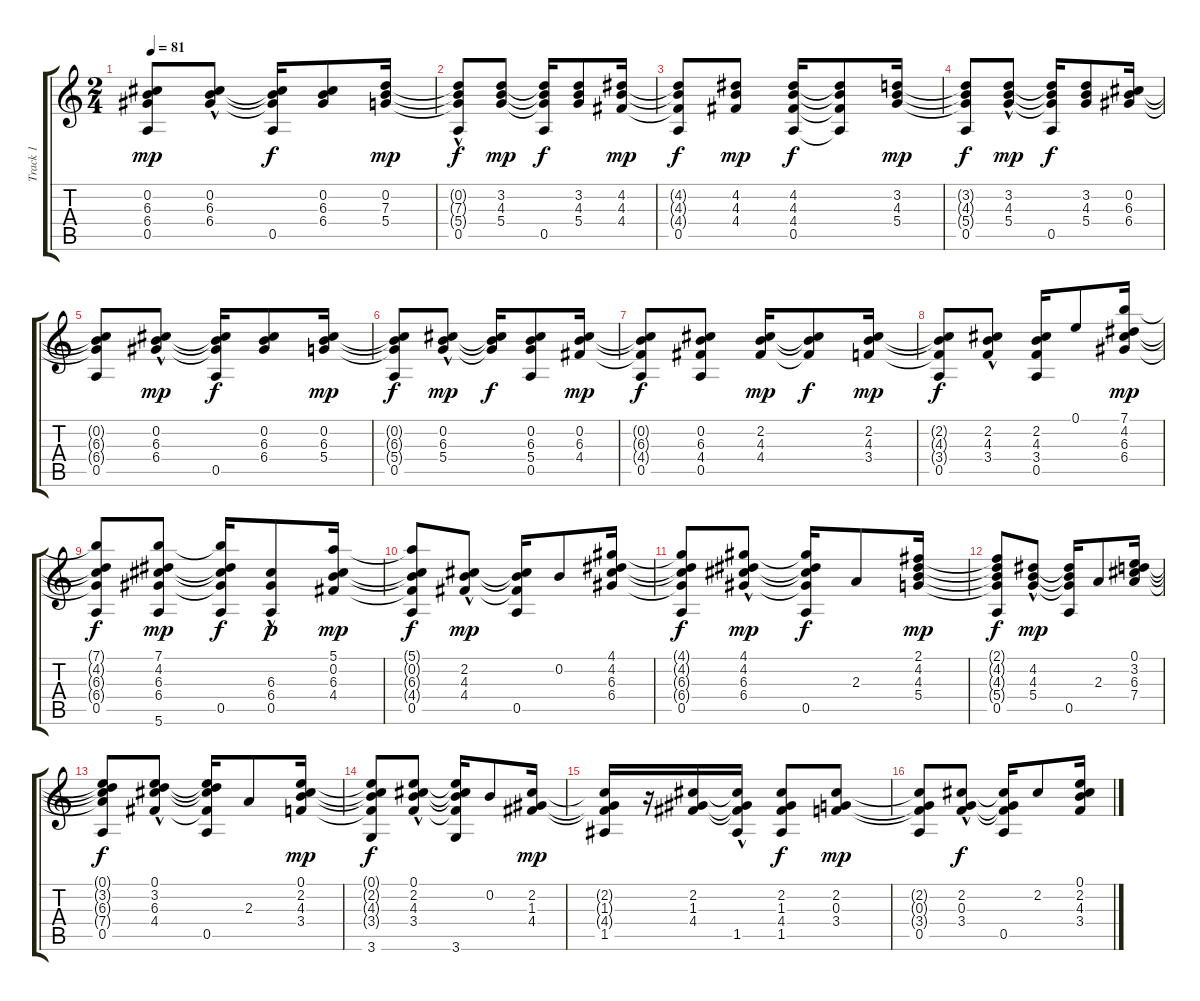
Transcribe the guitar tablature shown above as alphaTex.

\track ("Track 1" "Track 1") {instrument acousticguitarnylon}
\staff {score tabs}
\tuning (E4 B3 G3 D3 A2 E2) {hide}
\ts (2 4)
\tempo 81
\clef g2
\ks c
(0.2 6.3 6.4 0.5).8{dy mp balance 8 instrument acousticguitarnylon} (0.2{hac} 6.3{hac} 6.4{hac}).8 (0.2{t} 6.3{t} 6.4{t} 0.5).16{dy f} (0.2 6.3 6.4).8 (0.2 7.3 5.4).16{dy mp} |
(0.2{hac t} 7.3{hac t} 5.4{t} 0.5).8{dy f} (3.2 4.3 5.4).8{dy mp} (3.2{t} 4.3{t} 5.4{t} 0.5).16{dy f} (3.2 4.3 5.4).8 (4.2 4.3 4.4).16{dy mp} |
(4.2{t} 4.3{t} 4.4{t} 0.5).8{dy f} (4.2 4.3 4.4).8{dy mp} (4.2 4.3 4.4 0.5).16{dy f} (4.2{t} 4.3{t} 4.4{t} 0.5{t}).8 (3.2 4.3 5.4).16{dy mp} |
(3.2{t} 4.3{t} 5.4{t} 0.5).8{dy f} (3.2{hac} 4.3{hac} 5.4{hac}).8{dy mp} (3.2{t} 4.3{t} 5.4{t} 0.5).16{dy f} (3.2 4.3 5.4).8 (0.2 6.3 6.4).16 |
(0.2{t} 6.3{t} 6.4{t} 0.5).8 (0.2{hac} 6.3{hac} 6.4).8{dy mp} (0.2{t} 6.3{t} 6.4{t} 0.5).16{dy f} (0.2 6.3 6.4).8 (0.2 6.3 5.4).16{dy mp} |
(0.2{t} 6.3{t} 5.4{t} 0.5).8{dy f} (0.2{hac} 6.3{hac} 5.4{hac}).8{dy mp} (0.2{t} 6.3{t} 5.4{t}).16{dy f} (0.2 6.3 5.4 0.5).8 (0.2 6.3 4.4).16{dy mp} |
(0.2{t} 6.3{t} 4.4{t} 0.5).8{dy f} (0.2 6.3 4.4 0.5).8 (2.2 4.3 4.4).16{dy mp} (2.2{t} 4.3{t} 4.4{t}).8{dy f} (2.2 4.3 3.4).16{dy mp} |
(2.2{t} 4.3{t} 3.4{t} 0.5).8{dy f} (2.2{hac} 4.3{hac} 3.4{hac}).8 (2.2 4.3 3.4 0.5).16 0.1.8 (7.1 4.2 6.3 6.4).16{dy mp} |
(7.1{t} 4.2{t} 6.3{t} 6.4{t} 0.5).8{dy f} (7.1 4.2 6.3 6.4 5.6).8{dy mp} (7.1{t} 4.2{t} 6.3{t} 6.4{t} 0.5).16{dy f} (6.3{hac} 6.4 0.5).8{dy p} (5.1 0.2 6.3 4.4).16{dy mp} |
(5.1{t} 0.2{t} 6.3{t} 4.4{t} 0.5).8{dy f} (2.2{hac} 4.3{hac} 4.4{hac}).8{dy mp} (2.2{t} 4.3{t} 4.4{t} 0.5).16 0.2.8 (4.1 4.2 6.3 6.4).16 |
(4.1{t} 4.2{t} 6.3{t} 6.4{t} 0.5).8{dy f} (4.1{hac} 4.2{hac} 6.3{hac} 6.4{hac}).8{dy mp} (4.1{t} 4.2{t} 6.3{t} 6.4{t} 0.5).16{dy f} 2.3.8 (2.1 4.2 4.3 5.4).16{dy mp} |
(2.1{t} 4.2{t} 4.3{t} 5.4{t} 0.5).8{dy f} (4.2{hac} 4.3 5.4).8{dy mp} (4.2{t} 4.3{t} 5.4{t} 0.5).16 2.3.8 (0.1 3.2 6.3 7.4).16 |
(0.1{t} 3.2{t} 6.3{t} 7.4{t} 0.5).8{dy f} (0.1 3.2{hac} 6.3 4.4{hac}).8 (0.1{t} 3.2{t} 6.3{t} 4.4{t} 0.5).16 2.3.8 (0.1 2.2 4.3 3.4).16{dy mp} |
(0.1{t} 2.2{t} 4.3{t} 3.4{t} 3.6).8{dy f} (0.1 2.2 4.3{hac} 3.4).8 (0.1{t} 2.2{t} 4.3{t} 3.4{t} 3.6).16 0.2.8 (2.2 1.3 4.4).16{dy mp} |
(2.2{t} 1.3{t} 4.4{t} 1.5).16 r.16 (2.2 1.3 4.4).16 (2.2{t} 1.3{hac t} 4.4{t} 1.5).16 (2.2 1.3 4.4 1.5).8{dy f} (2.2 0.3 3.4).8{dy mp} |
(2.2{t} 0.3{t} 3.4{t} 0.5).8 (2.2{hac} 0.3{hac} 3.4{hac}).8{dy f} (2.2{t} 0.3{t} 3.4{t} 0.5).16 2.2.8 (0.1 2.2 4.3 3.4).16
